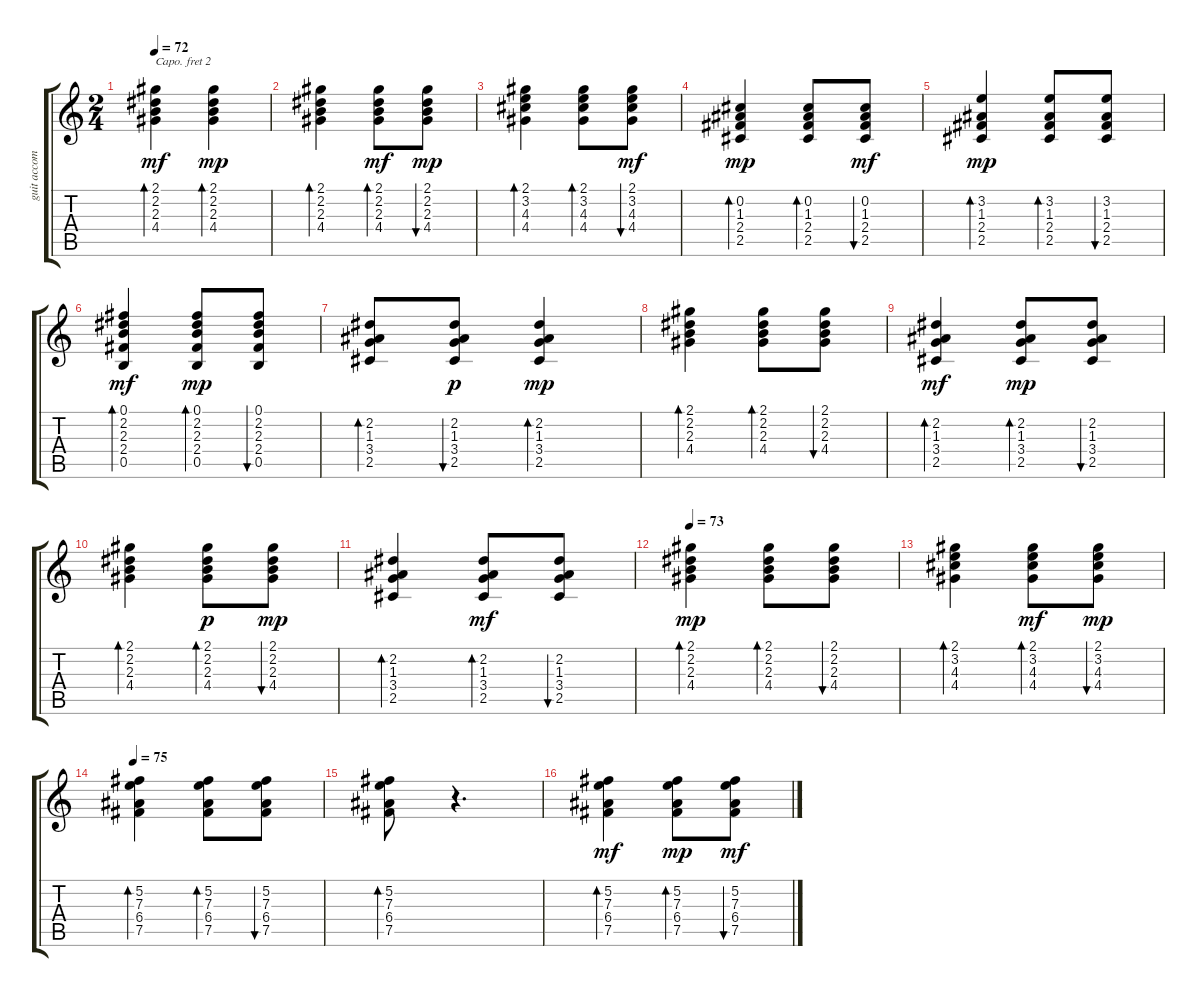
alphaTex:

\track ("guit accomp." "guit accom") {instrument acousticguitarsteel}
\staff {score tabs}
\capo 2
\tuning (E4 B3 G3 D3 A2 E2) {hide}
\ts (2 4)
\tempo 72
\clef g2
\ks c
(2.1 2.2 2.3 4.4).4{bd 60 dy mf} (2.1 2.2 2.3 4.4).4{bd 60 dy mp} |
(2.1 2.2 2.3 4.4).4{bd 60} (2.1 2.2 2.3 4.4).8{bd 60 dy mf} (2.1 2.2 2.3 4.4).8{bu 60 dy mp} |
(2.1 3.2 4.3 4.4).4{bd 60} (2.1 3.2 4.3 4.4).8{bd 60} (2.1 3.2 4.3 4.4).8{bu 60 dy mf} |
(0.2 1.3 2.4 2.5).4{bd 60 dy mp} (0.2 1.3 2.4 2.5).8{bd 60} (0.2 1.3 2.4 2.5).8{bu 60 dy mf} |
(3.2 1.3 2.4 2.5).4{bd 60 dy mp} (3.2 1.3 2.4 2.5).8{bd 60} (3.2 1.3 2.4 2.5).8{bu 60} |
(0.1 2.2 2.3 2.4 0.5).4{bd 60 dy mf} (0.1 2.2 2.3 2.4 0.5).8{bd 60 dy mp} (0.1 2.2 2.3 2.4 0.5).8{bu 60} |
(2.2 1.3 3.4 2.5).8{bd 60} (2.2 1.3 3.4 2.5).8{bu 60 dy p} (2.2 1.3 3.4 2.5).4{bd 60 dy mp} |
(2.1 2.2 2.3 4.4).4{bd 60} (2.1 2.2 2.3 4.4).8{bd 60} (2.1 2.2 2.3 4.4).8{bu 30} |
(2.2 1.3 3.4 2.5).4{bd 60 dy mf} (2.2 1.3 3.4 2.5).8{bd 60 dy mp} (2.2 1.3 3.4 2.5).8{bu 60} |
(2.1 2.2 2.3 4.4).4{bd 60} (2.1 2.2 2.3 4.4).8{bd 30 dy p} (2.1 2.2 2.3 4.4).8{bu 30 dy mp} |
(2.2 1.3 3.4 2.5).4{bd 30} (2.2 1.3 3.4 2.5).8{bd 30 dy mf} (2.2 1.3 3.4 2.5).8{bu 30} |
\tempo 73
(2.1 2.2 2.3 4.4).4{bd 30 dy mp} (2.1 2.2 2.3 4.4).8{bd 30} (2.1 2.2 2.3 4.4).8{bu 30} |
(2.1 3.2 4.3 4.4).4{bd 30} (2.1 3.2 4.3 4.4).8{bd 30 dy mf} (2.1 3.2 4.3 4.4).8{bu 30 dy mp} |
\tempo 75
(5.2 7.3 6.4 7.5).4{bd 30} (5.2 7.3 6.4 7.5).8{bd 30} (5.2 7.3 6.4 7.5).8{bu 30} |
(5.2 7.3 6.4 7.5).8{bd 30} r.4{d} |
(5.2 7.3 6.4 7.5).4{bd 30 dy mf} (5.2 7.3 6.4 7.5).8{bd 30 dy mp} (5.2 7.3 6.4 7.5).8{bu 30 dy mf}
